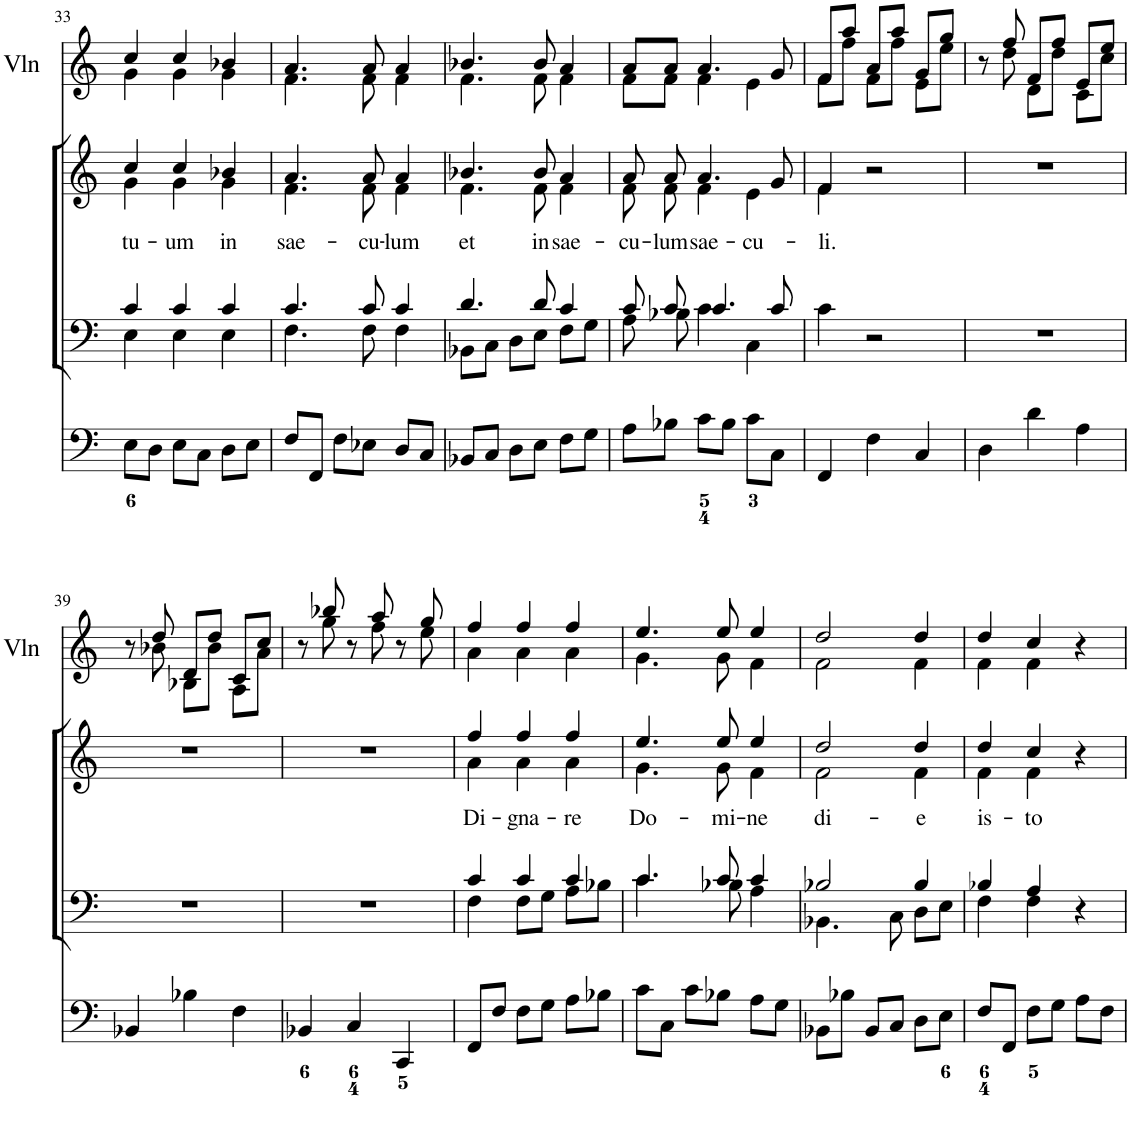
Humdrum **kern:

**kern	**kern	**kern	**text	**kern
*part4	*part3	*part2	*part2	*part1
*staff4	*staff3	*staff2	*staff2	*staff1
*I"Organo	*I"Voice	*I"Voice	*	*I"2 Violini
*	*	*	*	*I'Vln
!!LO:PB:g=z
*clefF4	*clefF4	*clefG2	*	*clefG2
*k[]	*k[]	*k[]	*	*k[]
*M3/4	*M3/4	*M3/4	*	*M3/4
=33	=33	=33	=33	=33
*	*^	*^	*	*
!	!	!	!	!	!LO:LY:b	!
*	*	*	*	*	*	*^
8E\L	4c/	4E\	4cc/	4g\	tu-	4cc/	4g\
8D\J	.	.	.	.	.	.	.
!	!	!	!	!	!LO:LY:b	!	!
8E\L	4c/	4E\	4cc/	4g\	-um	4cc/	4g\
8C\J	.	.	.	.	.	.	.
!	!	!	!	!	!LO:LY:b	!	!
8D\L	4c/	4E\	4b-X/	4g\	in	4b-X/	4g\
8E\J	.	.	.	.	.	.	.
=34	=34	=34	=34	=34	=34	=34	=34
!	!	!	!	!	!LO:LY:b	!	!
8F/L	4.c/	4.F\	4.a/	4.f\	sae-	4.a/	4.f\
8FF/J	.	.	.	.	.	.	.
8F\L	.	.	.	.	.	.	.
!	!	!	!	!	!LO:LY:b	!	!
8E-X\J	8c/	8F\	8a/	8f\	-cu-	8a/	8f\
!	!	!	!	!	!LO:LY:b	!	!
8D/L	4c/	4F\	4a/	4f\	-lum	4a/	4f\
8C/J	.	.	.	.	.	.	.
=35	=35	=35	=35	=35	=35	=35	=35
!	!	!	!	!	!LO:LY:b	!	!
8BB-X/L	4.d/	8BB-X\L	4.b-X/	4.f\	et	4.b-X/	4.f\
8C/J	.	8C\J	.	.	.	.	.
8D\L	.	8D\L	.	.	.	.	.
!	!	!	!	!	!LO:LY:b	!	!
8E\J	8d/	8E\J	8b-/	8f\	in	8b-/	8f\
!	!	!	!	!	!LO:LY:b	!	!
8F\L	4c/	8F\L	4a/	4f\	sae-	4a/	4f\
8G\J	.	8G\J	.	.	.	.	.
=36	=36	=36	=36	=36	=36	=36	=36
!	!	!	!	!	!LO:LY:b	!	!
8A\L	8c/	8A\	8a/L	8f\L	-cu-	8a/L	8f\L
!	!	!	!	!	!LO:LY:b	!	!
8B-X\J	8c/	8B-X\	8a/J	8f\J	-lum	8a/J	8f\J
!	!	!	!	!	!LO:LY:b	!	!
8c\L	4.c/	4c\	4.a/	4f\	sae-	4.a/	4f\
8B-\J	.	.	.	.	.	.	.
!	!	!	!	!	!LO:LY:b	!	!
8c\L	.	4C\	.	4e\	-cu-	.	4e\
8C\J	8c/	.	8g/	.	.	8g/	.
*	*v	*v	*	*	*	*	*
=37	=37	=37	=37	=37	=37	=37
!	!	!	!	!LO:LY:b	!	!
4FF/	4c\	4f/	4f\	-li.	8f/L	8f\L
.	.	.	.	.	8aa/J	8ff\J
4F\	2r	2r	2ryy	.	8a/L	8f\L
.	.	.	.	.	8aa/J	8ff\J
4C/	.	.	.	.	8g/L	8e\L
.	.	.	.	.	8gg/J	8ee\J
*	*	*v	*v	*	*	*
=38	=38	=38	=38	=38	=38
4D\	2.r	2.r	.	8r	8ryy
.	.	.	.	8ff/	8dd\
4d\	.	.	.	8f/L	8d\L
.	.	.	.	8ff/J	8dd\J
4A\	.	.	.	8e/L	8c\L
.	.	.	.	8ee/J	8cc\J
!!LO:LB:g=z	!!
=39	=39	=39	=39	=39	=39
4BB-X/	2.r	2.r	.	8r	8ryy
.	.	.	.	8dd/	8b-X\
4B-X\	.	.	.	8d/L	8B-X\L
.	.	.	.	8dd/J	8b-\J
4F\	.	.	.	8c/L	8A\L
.	.	.	.	8cc/J	8a\J
=40	=40	=40	=40	=40	=40
4BB-X/	2.r	2.r	.	8r	8ryy
.	.	.	.	8bb-X/	8gg\
4C/	.	.	.	8r	8ryy
.	.	.	.	8aa/	8ff\
4CC/	.	.	.	8r	8ryy
.	.	.	.	8gg/	8ee\
=41	=41	=41	=41	=41	=41
*	*^	*^	*	*	*
!	!	!	!	!	!LO:LY:b	!	!
8FF/L	4c/	4F\	4ff/	4a\	Di-	4ff/	4a\
8F/J	.	.	.	.	.	.	.
!	!	!	!	!	!LO:LY:b	!	!
8F\L	4c/	8F\L	4ff/	4a\	-gna-	4ff/	4a\
8G\J	.	8G\J	.	.	.	.	.
!	!	!	!	!	!LO:LY:b	!	!
8A\L	4c/	8A\L	4ff/	4a\	-re	4ff/	4a\
8B-X\J	.	8B-X\J	.	.	.	.	.
=42	=42	=42	=42	=42	=42	=42	=42
!	!	!	!	!	!LO:LY:b	!	!
8c\L	4.c/	4.c\	4.ee/	4.g\	Do-	4.ee/	4.g\
8C\J	.	.	.	.	.	.	.
8c\L	.	.	.	.	.	.	.
!	!	!	!	!	!LO:LY:b	!	!
8B-X\J	8c/	8B-X\	8ee/	8g\	-mi-	8ee/	8g\
!	!	!	!	!	!LO:LY:b	!	!
8A\L	4c/	4A\	4ee/	4f\	-ne	4ee/	4f\
8G\J	.	.	.	.	.	.	.
=43	=43	=43	=43	=43	=43	=43	=43
!	!	!	!	!	!LO:LY:b	!	!
8BB-X\L	2B-X/	4.BB-X\	2dd/	2f\	di-	2dd/	2f\
8B-X\J	.	.	.	.	.	.	.
8BB-/L	.	.	.	.	.	.	.
8C/J	.	8C\	.	.	.	.	.
!	!	!	!	!	!LO:LY:b	!	!
8D\L	4B-/	8D\L	4dd/	4f\	-e	4dd/	4f\
8E\J	.	8E\J	.	.	.	.	.
=44	=44	=44	=44	=44	=44	=44	=44
!	!	!	!	!	!LO:LY:b	!	!
8F/L	4B-X/	4F\	4dd/	4f\	is-	4dd/	4f\
8FF/J	.	.	.	.	.	.	.
!	!	!	!	!	!LO:LY:b	!	!
8F\L	4A/	4F\	4cc/	4f\	-to	4cc/	4f\
8G\J	.	.	.	.	.	.	.
8A\L	4r	4ryy	4r	4ryy	.	4r	4ryy
8F\J	.	.	.	.	.	.	.
*	*v	*v	*	*	*	*v	*v
*	*	*v	*v	*	*
=	=	=	=	=
*-	*-	*-	*-	*-
